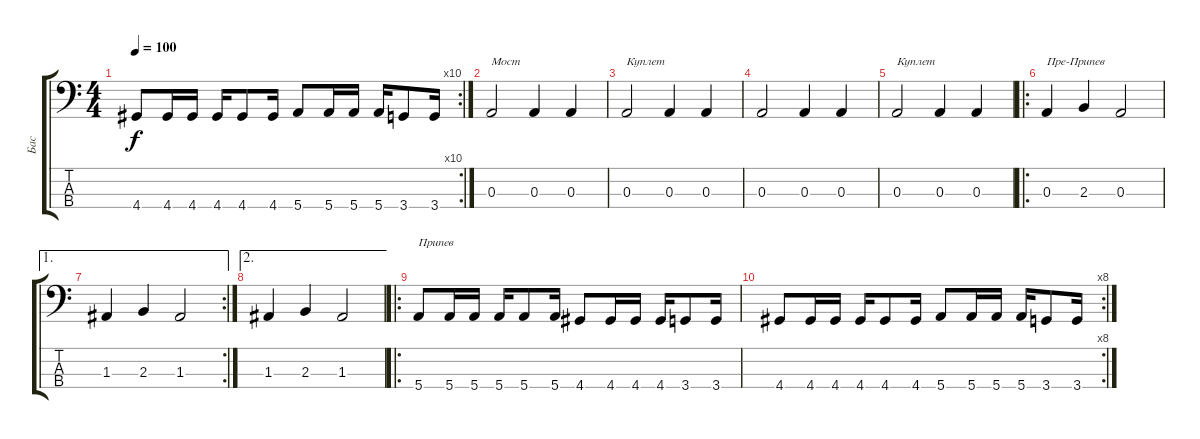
\track ("Бас" "Бас") {instrument electricbassfinger}
\staff {score tabs}
\tuning (G2 D2 A1 E1) {hide}
\rc 10
\ts (4 4)
\tempo 100
\clef f4
\ks c
4.4.8{dy f} 4.4.16 4.4.16 4.4.16 4.4.8 4.4.16 5.4.8 5.4.16 5.4.16 5.4.16 3.4.8 3.4.16 |
0.3.2{txt "Мост"} 0.3.4 0.3.4 |
0.3.2{txt "Куплет"} 0.3.4 0.3.4 |
0.3.2 0.3.4 0.3.4 |
0.3.2{txt "Куплет"} 0.3.4 0.3.4 |
\ro
0.3.4{txt "Пре-Припев"} 2.3.4 0.3.2 |
\ae 1
\rc 2
1.3.4 2.3.4 1.3.2 |
\ae 2
1.3.4 2.3.4 1.3.2 |
\ro
5.4.8{txt "Припев"} 5.4.16 5.4.16 5.4.16 5.4.8 5.4.16 4.4.8 4.4.16 4.4.16 4.4.16 3.4.8 3.4.16 |
\rc 8
4.4.8 4.4.16 4.4.16 4.4.16 4.4.8 4.4.16 5.4.8 5.4.16 5.4.16 5.4.16 3.4.8 3.4.16
